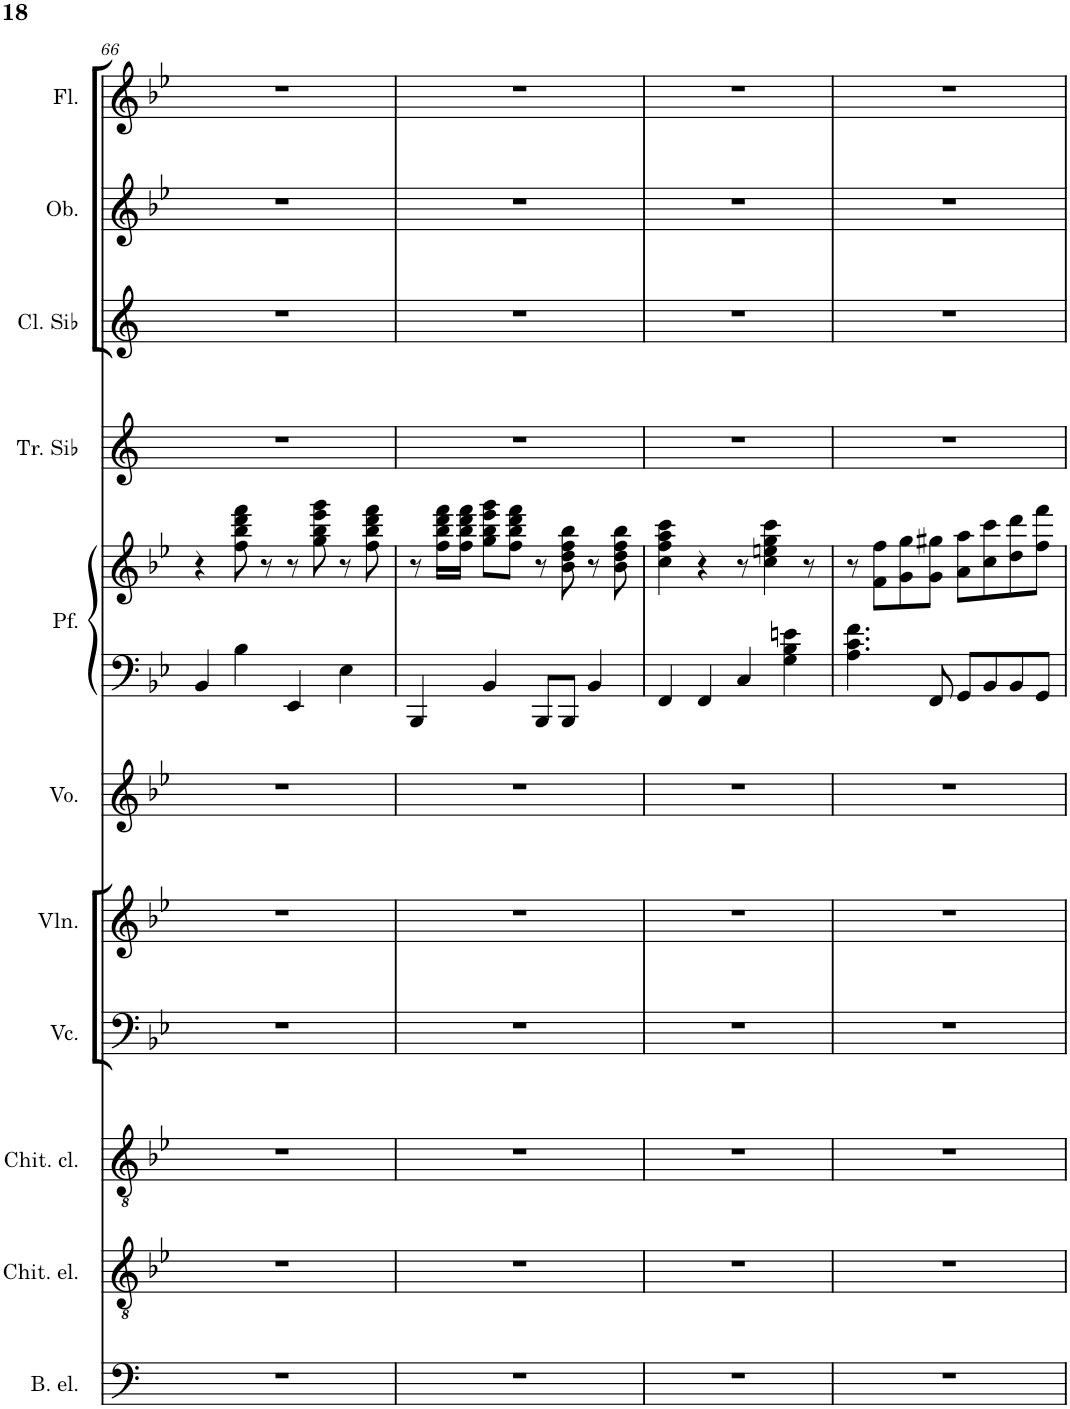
**kern	**kern	**kern	**kern	**kern	**kern	**kern	**kern	**kern	**kern	**kern	**kern
*part11	*part10	*part9	*part8	*part7	*part6	*part5	*part5	*part4	*part3	*part2	*part1
*staff12	*staff11	*staff10	*staff9	*staff8	*staff7	*staff6	*staff5	*staff4	*staff3	*staff2	*staff1
*I"Basso elettrico 6-corde	*I"Chitarra elettrica	*I"Chitarra classica	*I"Violoncello	*I"Violino	*I"Voce	*I"Piano	*	*I"Tromba in Sib	*I"Clarinetto in Sib	*I"Oboe	*I"Flauto
*I'B. el.	*I'Chit. el.	*I'Chit. cl.	*I'Vc.	*I'Vln.	*I'Vo.	*	*	*I'Tr. Sib	*I'Cl. Sib	*I'Ob.	*I'Fl.
!!LO:PB:g=z
*clefF4	*clefGv2	*clefGv2	*clefF4	*clefG2	*clefG2	*clefF4	*clefG2	*clefG2	*clefG2	*clefG2	*clefG2
*Trd7c12	*	*	*	*	*	*	*	*Trd1c2	*Trd1c2	*	*
*k[]	*k[b-e-]	*k[b-e-]	*k[b-e-]	*k[b-e-]	*k[b-e-]	*k[b-e-]	*k[b-e-]	*k[]	*k[]	*k[b-e-]	*k[b-e-]
*M4/4	*M4/4	*M4/4	*M4/4	*M4/4	*M4/4	*M4/4	*M4/4	*M4/4	*M4/4	*M4/4	*M4/4
=66	=66	=66	=66	=66	=66	=66	=66	=66	=66	=66	=66
1r	1r	1r	1r	1r	1r	4BB-/	4r	1r	1r	1r	1r
.	.	.	.	.	.	4B-\	8ff\ 8bb-\ 8ddd\ 8fff\	.	.	.	.
.	.	.	.	.	.	.	8r	.	.	.	.
.	.	.	.	.	.	4EE-/	8r	.	.	.	.
.	.	.	.	.	.	.	8gg\ 8bb-\ 8eee-\ 8ggg\	.	.	.	.
.	.	.	.	.	.	4E-\	8r	.	.	.	.
.	.	.	.	.	.	.	8ff\ 8bb-\ 8ddd\ 8fff\	.	.	.	.
=67	=67	=67	=67	=67	=67	=67	=67	=67	=67	=67	=67
1r	1r	1r	1r	1r	1r	4BBB-/	8r	1r	1r	1r	1r
.	.	.	.	.	.	.	16ff\ 16bb-\ 16ddd\ 16fff\LL	.	.	.	.
.	.	.	.	.	.	.	16ff\ 16bb-\ 16ddd\ 16fff\JJ	.	.	.	.
.	.	.	.	.	.	4BB-/	8gg\ 8bb-\ 8eee-\ 8ggg\L	.	.	.	.
.	.	.	.	.	.	.	8ff\ 8bb-\ 8ddd\ 8fff\J	.	.	.	.
.	.	.	.	.	.	8BBB-/L	8r	.	.	.	.
.	.	.	.	.	.	8BBB-/J	8b-\ 8dd\ 8ff\ 8bb-\	.	.	.	.
.	.	.	.	.	.	4BB-/	8r	.	.	.	.
.	.	.	.	.	.	.	8b-\ 8dd\ 8ff\ 8bb-\	.	.	.	.
=68	=68	=68	=68	=68	=68	=68	=68	=68	=68	=68	=68
1r	1r	1r	1r	1r	1r	4FF/	4cc\ 4ff\ 4aa\ 4ccc\	1r	1r	1r	1r
.	.	.	.	.	.	4FF/	4r	.	.	.	.
.	.	.	.	.	.	4C/	8r	.	.	.	.
.	.	.	.	.	.	.	4cc\ 4een\ 4gg\ 4ccc\	.	.	.	.
.	.	.	.	.	.	4G\ 4B-\ 4en\	.	.	.	.	.
.	.	.	.	.	.	.	8r	.	.	.	.
=69	=69	=69	=69	=69	=69	=69	=69	=69	=69	=69	=69
1r	1r	1r	1r	1r	1r	4.A\ 4.c\ 4.f\	8r	1r	1r	1r	1r
.	.	.	.	.	.	.	8f\ 8ff\L	.	.	.	.
.	.	.	.	.	.	.	8g\ 8gg\	.	.	.	.
.	.	.	.	.	.	8FF/	8g\ 8gg#X\J	.	.	.	.
.	.	.	.	.	.	8GG/L	8a\ 8aa\L	.	.	.	.
.	.	.	.	.	.	8BB-/	8cc\ 8ccc\	.	.	.	.
.	.	.	.	.	.	8BB-/	8dd\ 8ddd\	.	.	.	.
.	.	.	.	.	.	8GG/J	8ff\ 8fff\J	.	.	.	.
=	=	=	=	=	=	=	=	=	=	=	=
*-	*-	*-	*-	*-	*-	*-	*-	*-	*-	*-	*-
